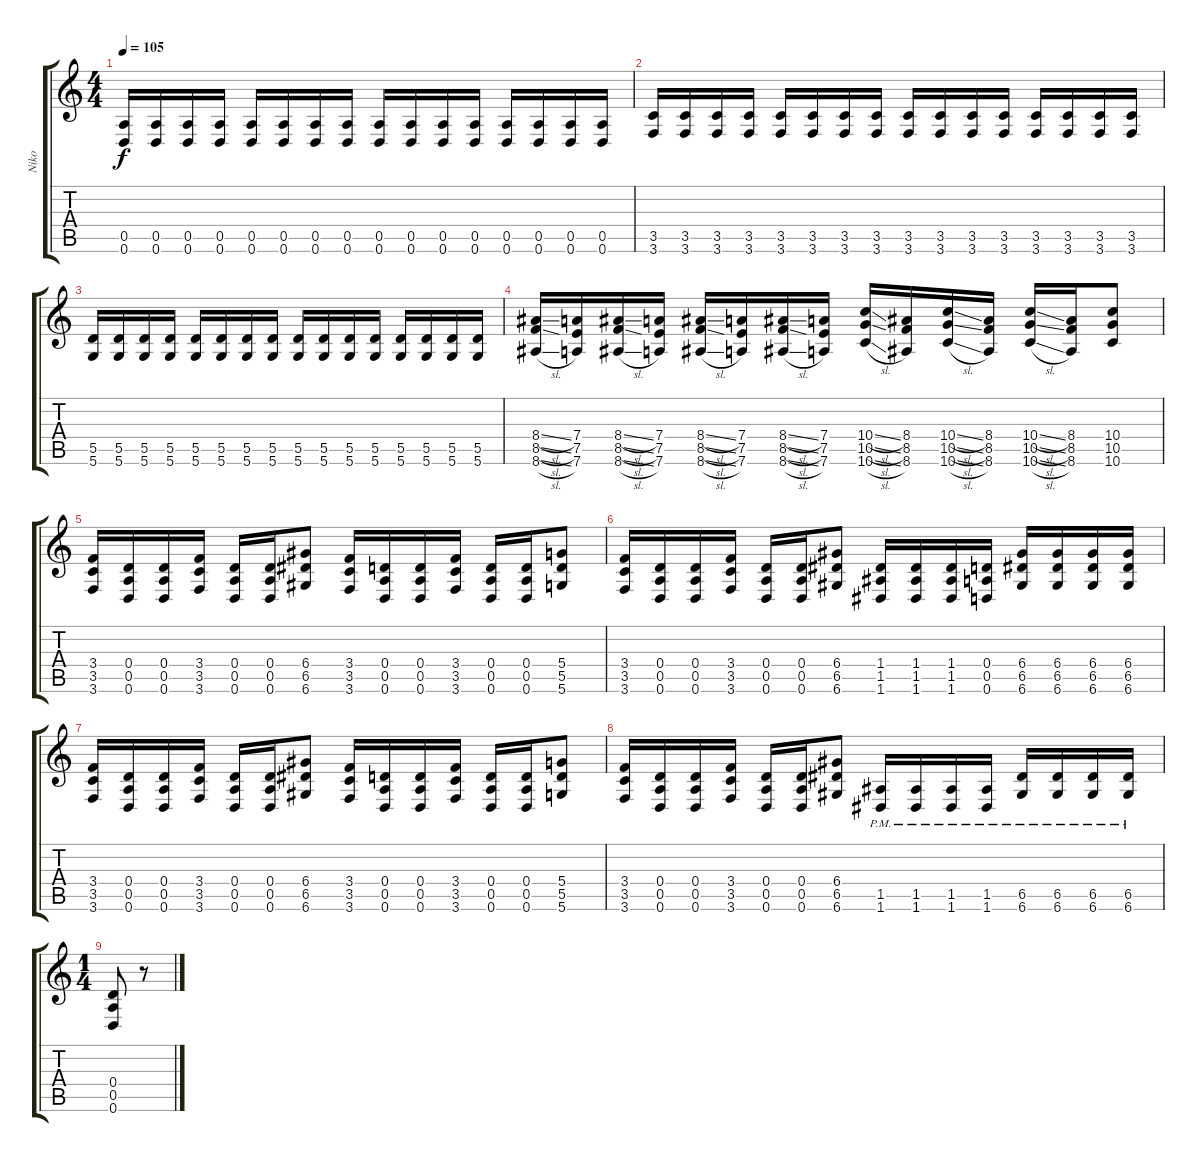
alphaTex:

\track ("Niko" "Niko") {instrument distortionguitar}
\staff {score tabs}
\tuning (E4 B3 G3 D3 A2 D2) {hide}
\ts (4 4)
\tempo 105
\clef g2
\ks c
(0.5 0.6).16{dy f} (0.5 0.6).16 (0.5 0.6).16 (0.5 0.6).16 (0.5 0.6).16 (0.5 0.6).16 (0.5 0.6).16 (0.5 0.6).16 (0.5 0.6).16 (0.5 0.6).16 (0.5 0.6).16 (0.5 0.6).16 (0.5 0.6).16 (0.5 0.6).16 (0.5 0.6).16 (0.5 0.6).16 |
(3.5 3.6).16 (3.5 3.6).16 (3.5 3.6).16 (3.5 3.6).16 (3.5 3.6).16 (3.5 3.6).16 (3.5 3.6).16 (3.5 3.6).16 (3.5 3.6).16 (3.5 3.6).16 (3.5 3.6).16 (3.5 3.6).16 (3.5 3.6).16 (3.5 3.6).16 (3.5 3.6).16 (3.5 3.6).16 |
(5.5 5.6).16 (5.5 5.6).16 (5.5 5.6).16 (5.5 5.6).16 (5.5 5.6).16 (5.5 5.6).16 (5.5 5.6).16 (5.5 5.6).16 (5.5 5.6).16 (5.5 5.6).16 (5.5 5.6).16 (5.5 5.6).16 (5.5 5.6).16 (5.5 5.6).16 (5.5 5.6).16 (5.5 5.6).16 |
(8.4{sl} 8.5{sl} 8.6{sl}).16 (7.4 7.5 7.6).16 (8.4{sl} 8.5{sl} 8.6{sl}).16 (7.4 7.5 7.6).16 (8.4{sl} 8.5{sl} 8.6{sl}).16 (7.4 7.5 7.6).16 (8.4{sl} 8.5{sl} 8.6{sl}).16 (7.4 7.5 7.6).16 (10.4{sl} 10.5{sl} 10.6{sl}).16 (8.4 8.5 8.6).16 (10.4{sl} 10.5{sl} 10.6{sl}).16 (8.4 8.5 8.6).16 (10.4{sl} 10.5{sl} 10.6{sl}).16 (8.4 8.5 8.6).16 (10.4 10.5 10.6).8 |
(3.4 3.5 3.6).16 (0.4 0.5 0.6).16 (0.4 0.5 0.6).16 (3.4 3.5 3.6).16 (0.4 0.5 0.6).16 (0.4 0.5 0.6).16 (6.4 6.5 6.6).8 (3.4 3.5 3.6).16 (0.4 0.5 0.6).16 (0.4 0.5 0.6).16 (3.4 3.5 3.6).16 (0.4 0.5 0.6).16 (0.4 0.5 0.6).16 (5.4 5.5 5.6).8 |
(3.4 3.5 3.6).16 (0.4 0.5 0.6).16 (0.4 0.5 0.6).16 (3.4 3.5 3.6).16 (0.4 0.5 0.6).16 (0.4 0.5 0.6).16 (6.4 6.5 6.6).8 (1.4 1.5 1.6).16 (1.4 1.5 1.6).16 (1.4 1.5 1.6).16 (0.4 0.5 0.6).16 (6.4 6.5 6.6).16 (6.4 6.5 6.6).16 (6.4 6.5 6.6).16 (6.4 6.5 6.6).16 |
(3.4 3.5 3.6).16 (0.4 0.5 0.6).16 (0.4 0.5 0.6).16 (3.4 3.5 3.6).16 (0.4 0.5 0.6).16 (0.4 0.5 0.6).16 (6.4 6.5 6.6).8 (3.4 3.5 3.6).16 (0.4 0.5 0.6).16 (0.4 0.5 0.6).16 (3.4 3.5 3.6).16 (0.4 0.5 0.6).16 (0.4 0.5 0.6).16 (5.4 5.5 5.6).8 |
(3.4 3.5 3.6).16 (0.4 0.5 0.6).16 (0.4 0.5 0.6).16 (3.4 3.5 3.6).16 (0.4 0.5 0.6).16 (0.4 0.5 0.6).16 (6.4 6.5 6.6).8 (1.5{pm} 1.6{pm}).16 (1.5{pm} 1.6{pm}).16 (1.5{pm} 1.6{pm}).16 (1.5{pm} 1.6{pm}).16 (6.5{pm} 6.6{pm}).16 (6.5{pm} 6.6{pm}).16 (6.5{pm} 6.6{pm}).16 (6.5{pm} 6.6{pm}).16 |
\ts (1 4)
(0.4 0.5 0.6).8 r.8
